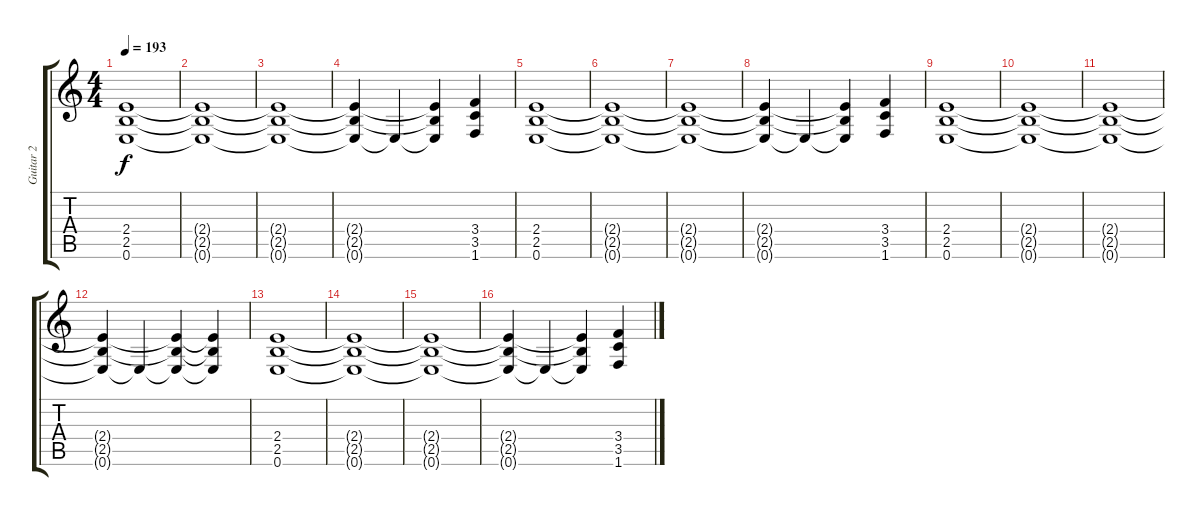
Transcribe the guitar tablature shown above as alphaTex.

\track ("Guitar 2" "Guitar 2") {instrument distortionguitar}
\staff {score tabs}
\tuning (E4 B3 G3 D3 A2 E2) {hide}
\ts (4 4)
\tempo 193
\clef g2
\ks c
(2.4 2.5 0.6).1{dy f} |
(2.4{t} 2.5{t} 0.6{t}).1 |
(2.4{t} 2.5{t} 0.6{t}).1 |
(2.4{t} 2.5{t} 0.6{t}).4 0.6{t}.4 (2.4{t} 2.5{t} 0.6{t}).4 (3.4 3.5 1.6).4 |
(2.4 2.5 0.6).1 |
(2.4{t} 2.5{t} 0.6{t}).1 |
(2.4{t} 2.5{t} 0.6{t}).1 |
(2.4{t} 2.5{t} 0.6{t}).4 0.6{t}.4 (2.4{t} 2.5{t} 0.6{t}).4 (3.4 3.5 1.6).4 |
(2.4 2.5 0.6).1 |
(2.4{t} 2.5{t} 0.6{t}).1 |
(2.4{t} 2.5{t} 0.6{t}).1 |
(2.4{t} 2.5{t} 0.6{t}).4 0.6{t}.4 (2.4{t} 2.5{t} 0.6{t}).4 (2.4{t} 2.5{t} 0.6{t}).4 |
(2.4 2.5 0.6).1 |
(2.4{t} 2.5{t} 0.6{t}).1 |
(2.4{t} 2.5{t} 0.6{t}).1 |
(2.4{t} 2.5{t} 0.6{t}).4 0.6{t}.4 (2.4{t} 2.5{t} 0.6{t}).4 (3.4 3.5 1.6).4
